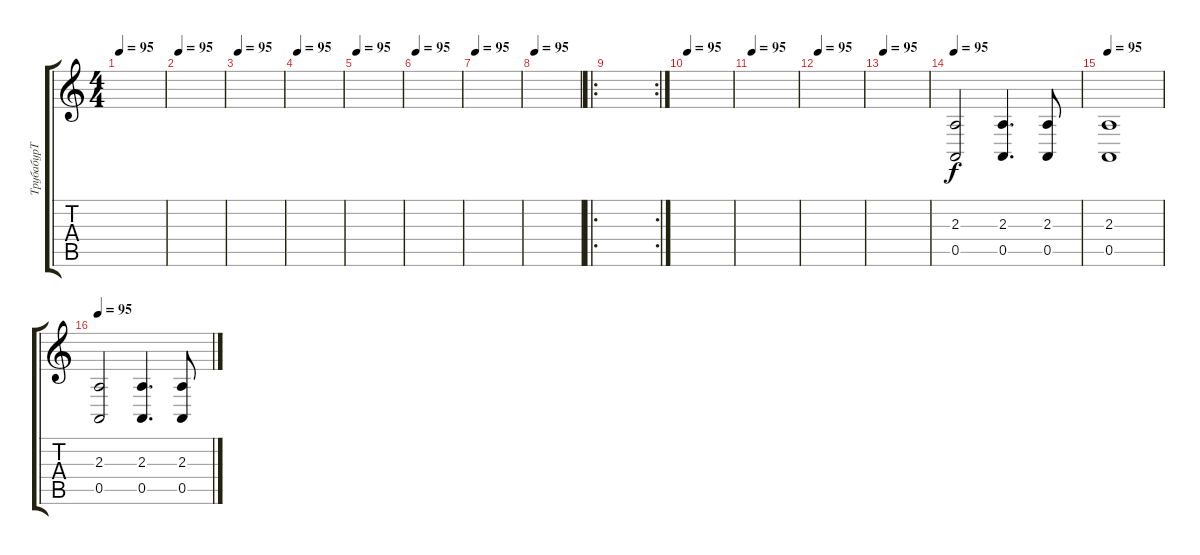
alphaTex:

\track ("ТрубабурТ" "ТрубабурТ") {instrument oboe}
\staff {score tabs}
\tuning (E4 B3 G3 D3 A2 E2) {hide}
\ts (4 4)
\tempo 95
\clef g2
\ks c
|
\tempo 95
|
\tempo 95
|
\tempo 95
|
\tempo 95
|
\tempo 95
|
\tempo 95
|
\tempo 95
|
\ro
\rc 2
|
\tempo 95
|
\tempo 95
|
\tempo 95
|
\tempo 95
|
\tempo 95
(2.3 0.5).2 (2.3 0.5).4{d} (2.3 0.5).8 |
\tempo 95
(2.3 0.5).1 |
\tempo 95
(2.3 0.5).2 (2.3 0.5).4{d} (2.3 0.5).8
